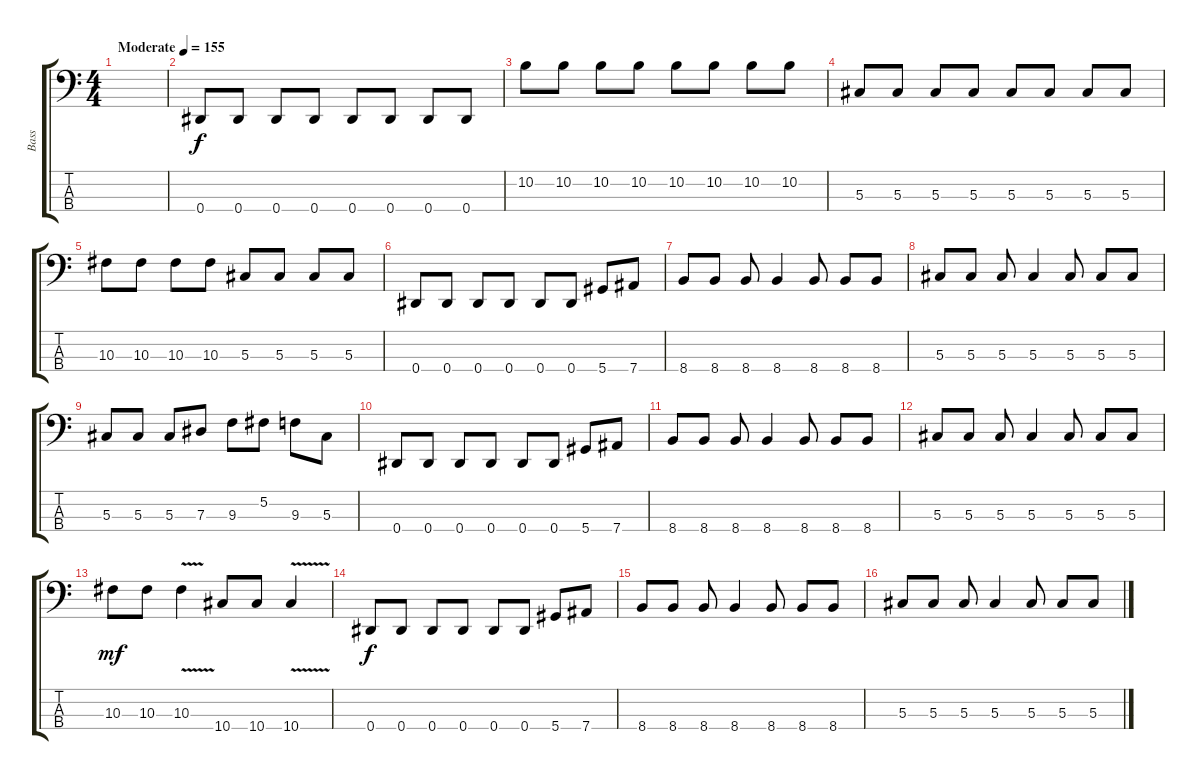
\track ("Bass" "Bass") {instrument electricbasspick}
\staff {score tabs}
\tuning (Gb2 Db2 Ab1 Eb1) {hide}
\ts (4 4)
\tempo (155 "Moderate")
\clef f4
\ks c
|
0.4.8 0.4.8 0.4.8 0.4.8 0.4.8 0.4.8 0.4.8 0.4.8 |
10.2.8 10.2.8 10.2.8 10.2.8 10.2.8 10.2.8 10.2.8 10.2.8 |
5.3.8 5.3.8 5.3.8 5.3.8 5.3.8 5.3.8 5.3.8 5.3.8 |
10.3.8 10.3.8 10.3.8 10.3.8 5.3.8 5.3.8 5.3.8 5.3.8 |
0.4.8 0.4.8 0.4.8 0.4.8 0.4.8 0.4.8 5.4.8 7.4.8 |
8.4.8 8.4.8 8.4.8 8.4.4 8.4.8 8.4.8 8.4.8 |
5.3.8 5.3.8 5.3.8 5.3.4 5.3.8 5.3.8 5.3.8 |
5.3.8 5.3.8 5.3.8 7.3.8 9.3.8 5.2.8 9.3.8 5.3.8 |
0.4.8 0.4.8 0.4.8 0.4.8 0.4.8 0.4.8 5.4.8 7.4.8 |
8.4.8 8.4.8 8.4.8 8.4.4 8.4.8 8.4.8 8.4.8 |
5.3.8 5.3.8 5.3.8 5.3.4 5.3.8 5.3.8 5.3.8 |
10.3.8{dy mf} 10.3.8 10.3{v}.4 10.4.8 10.4.8 10.4{v}.4 |
0.4.8{dy f} 0.4.8 0.4.8 0.4.8 0.4.8 0.4.8 5.4.8 7.4.8 |
8.4.8 8.4.8 8.4.8 8.4.4 8.4.8 8.4.8 8.4.8 |
5.3.8 5.3.8 5.3.8 5.3.4 5.3.8 5.3.8 5.3.8
